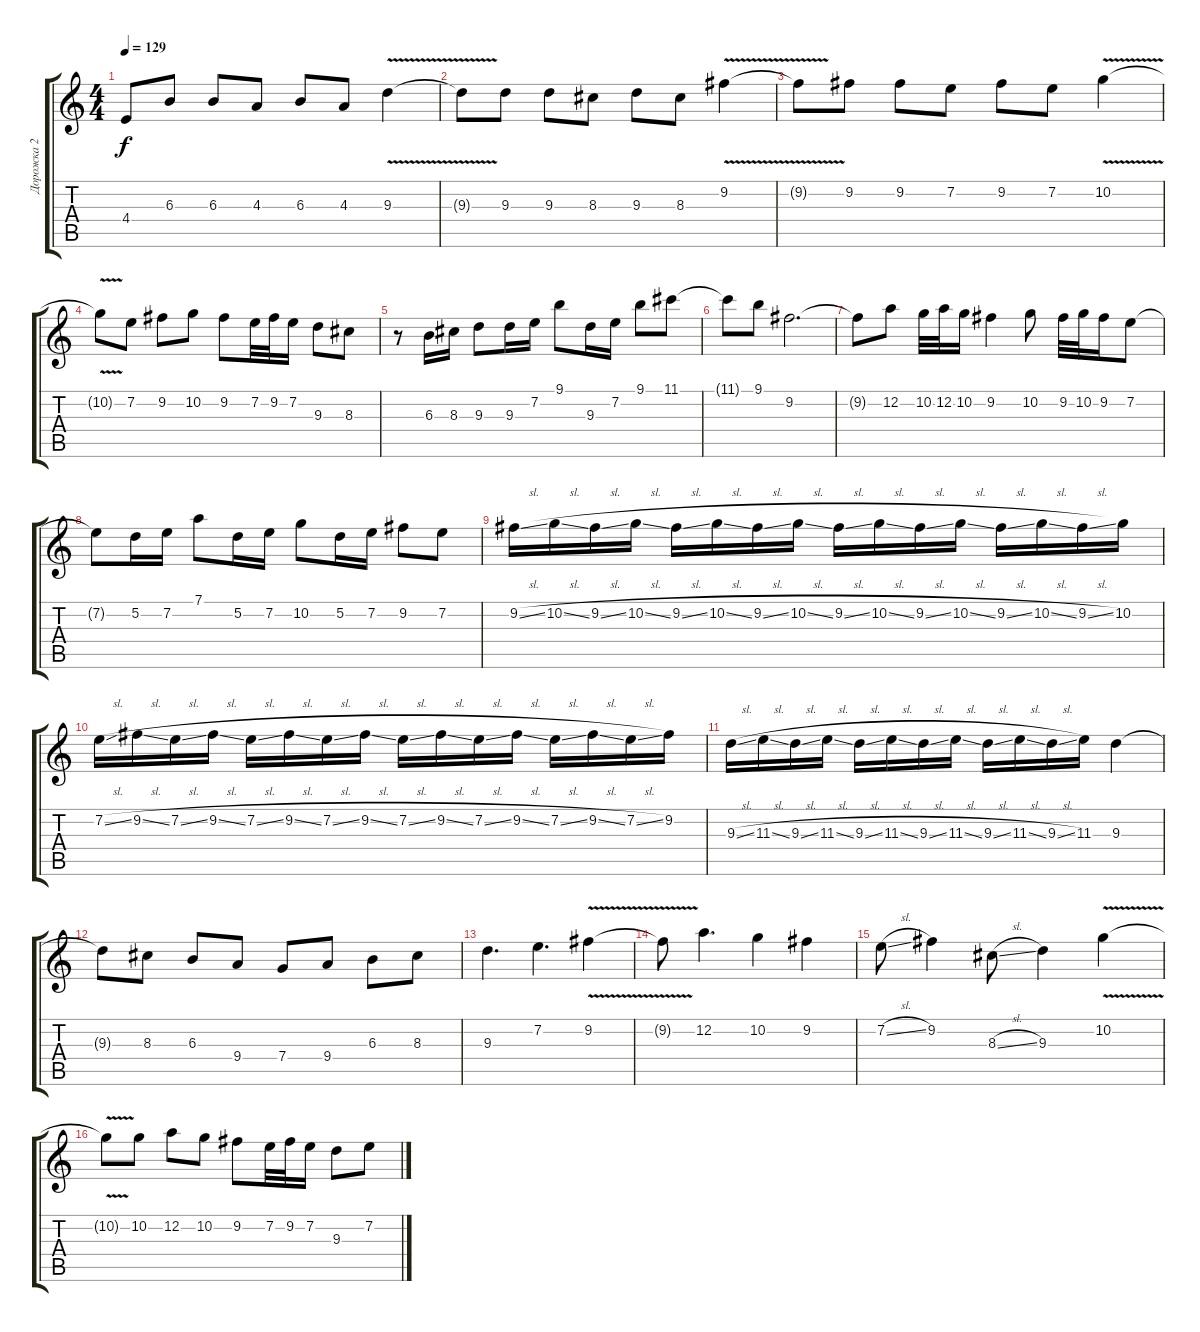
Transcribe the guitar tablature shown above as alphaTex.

\track ("Дорожка 2" "Дорожка 2") {instrument distortionguitar}
\staff {score tabs}
\tuning (D4 A3 F3 C3 G2 D2) {hide}
\ts (4 4)
\tempo 129
\clef g2
\ks c
4.4{t}.8{dy f} 6.3.8 6.3.8 4.3.8 6.3.8 4.3.8 9.3{v}.4 |
9.3{t}.8 9.3.8 9.3.8 8.3.8 9.3.8 8.3.8 9.2{v}.4 |
9.2{t}.8 9.2.8 9.2.8 7.2.8 9.2.8 7.2.8 10.2{v}.4 |
10.2{t}.8 7.2.8 9.2.8 10.2.8 9.2.8 7.2.32 9.2.32 7.2.16 9.3.8 8.3.8 |
r.8 6.3.16 8.3.16 9.3.8 9.3.16 7.2.16 9.1.8 9.3.16 7.2.16 9.1.8 11.1.8 |
11.1{t}.8 9.1.8 9.2.2{d} |
9.2{t}.8 12.2.8 10.2.32 12.2.32 10.2.16 9.2.4 10.2.8 9.2.32 10.2.32 9.2.16 7.2.8 |
7.2{t}.8 5.2.16 7.2.16 7.1.8 5.2.16 7.2.16 10.2.8 5.2.16 7.2.16 9.2.8 7.2.8 |
9.2{sl}.16 10.2{sl}.16 9.2{sl}.16 10.2{sl}.16 9.2{sl}.16 10.2{sl}.16 9.2{sl}.16 10.2{sl}.16 9.2{sl}.16 10.2{sl}.16 9.2{sl}.16 10.2{sl}.16 9.2{sl}.16 10.2{sl}.16 9.2{sl}.16 10.2.16 |
7.2{sl}.16 9.2{sl}.16 7.2{sl}.16 9.2{sl}.16 7.2{sl}.16 9.2{sl}.16 7.2{sl}.16 9.2{sl}.16 7.2{sl}.16 9.2{sl}.16 7.2{sl}.16 9.2{sl}.16 7.2{sl}.16 9.2{sl}.16 7.2{sl}.16 9.2.16 |
9.3{sl}.16 11.3{sl}.16 9.3{sl}.16 11.3{sl}.16 9.3{sl}.16 11.3{sl}.16 9.3{sl}.16 11.3{sl}.16 9.3{sl}.16 11.3{sl}.16 9.3{sl}.16 11.3.16 9.3.4 |
9.3{t}.8 8.3.8 6.3.8 9.4.8 7.4.8 9.4.8 6.3.8 8.3.8 |
9.3.4{d} 7.2.4{d} 9.2{v}.4 |
9.2{t}.8 12.2.4{d} 10.2.4 9.2.4 |
7.2{sl}.8 9.2.4 8.3{sl}.8 9.3.4 10.2{v}.4 |
10.2{t}.8 10.2.8 12.2.8 10.2.8 9.2.8 7.2.32 9.2.32 7.2.16 9.3.8 7.2.8
